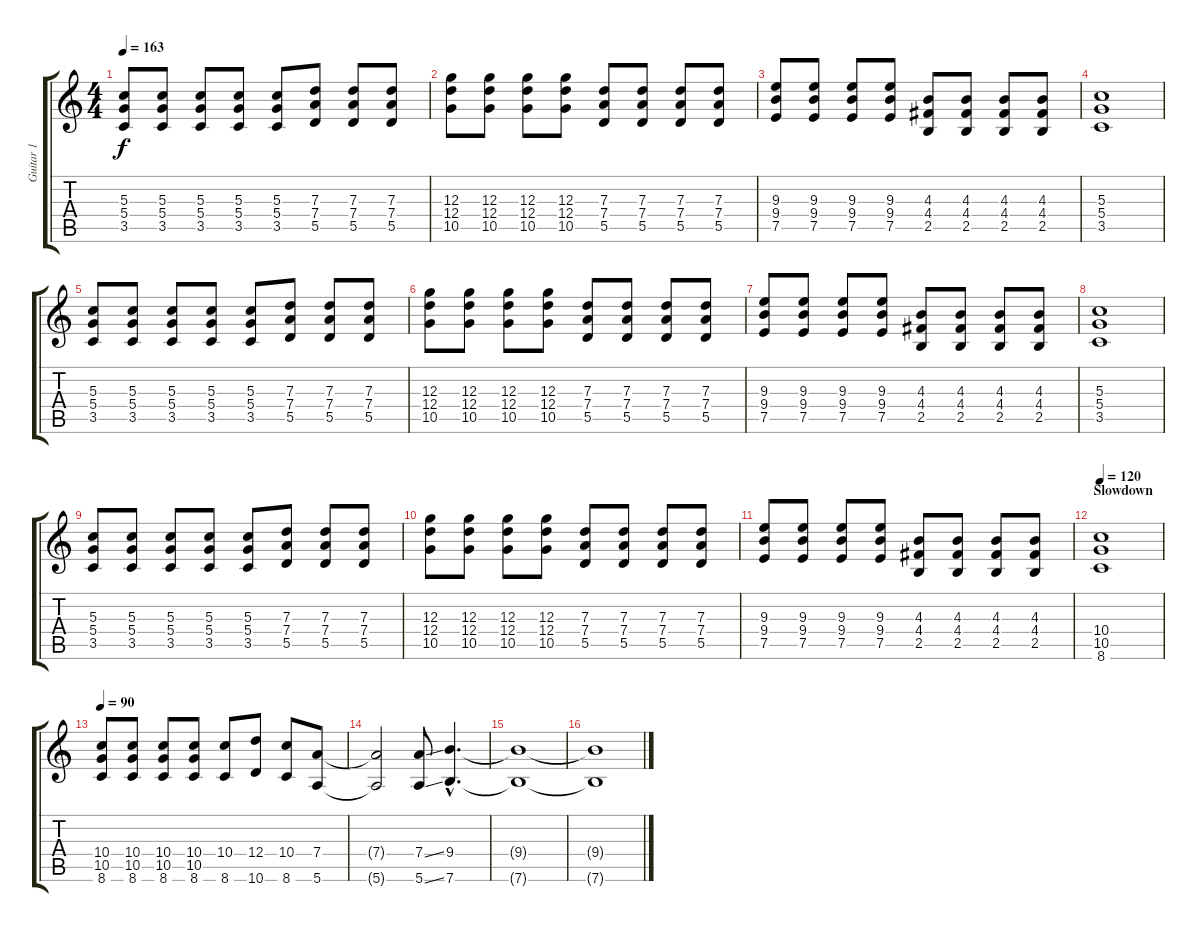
\track ("Guitar 1" "Guitar 1") {instrument distortionguitar}
\staff {score tabs}
\tuning (E4 B3 G3 D3 A2 E2) {hide}
\ts (4 4)
\tempo 163
\clef g2
\ks c
(5.3 5.4 3.5).8{dy f} (5.3 5.4 3.5).8 (5.3 5.4 3.5).8 (5.3 5.4 3.5).8 (5.3 5.4 3.5).8 (7.3 7.4 5.5).8 (7.3 7.4 5.5).8 (7.3 7.4 5.5).8 |
(12.3 12.4 10.5).8 (12.3 12.4 10.5).8 (12.3 12.4 10.5).8 (12.3 12.4 10.5).8 (7.3 7.4 5.5).8 (7.3 7.4 5.5).8 (7.3 7.4 5.5).8 (7.3 7.4 5.5).8 |
(9.3 9.4 7.5).8 (9.3 9.4 7.5).8 (9.3 9.4 7.5).8 (9.3 9.4 7.5).8 (4.3 4.4 2.5).8 (4.3 4.4 2.5).8 (4.3 4.4 2.5).8 (4.3 4.4 2.5).8 |
(5.3 5.4 3.5).1 |
(5.3 5.4 3.5).8 (5.3 5.4 3.5).8 (5.3 5.4 3.5).8 (5.3 5.4 3.5).8 (5.3 5.4 3.5).8 (7.3 7.4 5.5).8 (7.3 7.4 5.5).8 (7.3 7.4 5.5).8 |
(12.3 12.4 10.5).8 (12.3 12.4 10.5).8 (12.3 12.4 10.5).8 (12.3 12.4 10.5).8 (7.3 7.4 5.5).8 (7.3 7.4 5.5).8 (7.3 7.4 5.5).8 (7.3 7.4 5.5).8 |
(9.3 9.4 7.5).8 (9.3 9.4 7.5).8 (9.3 9.4 7.5).8 (9.3 9.4 7.5).8 (4.3 4.4 2.5).8 (4.3 4.4 2.5).8 (4.3 4.4 2.5).8 (4.3 4.4 2.5).8 |
(5.3 5.4 3.5).1 |
(5.3 5.4 3.5).8 (5.3 5.4 3.5).8 (5.3 5.4 3.5).8 (5.3 5.4 3.5).8 (5.3 5.4 3.5).8 (7.3 7.4 5.5).8 (7.3 7.4 5.5).8 (7.3 7.4 5.5).8 |
(12.3 12.4 10.5).8 (12.3 12.4 10.5).8 (12.3 12.4 10.5).8 (12.3 12.4 10.5).8 (7.3 7.4 5.5).8 (7.3 7.4 5.5).8 (7.3 7.4 5.5).8 (7.3 7.4 5.5).8 |
(9.3 9.4 7.5).8 (9.3 9.4 7.5).8 (9.3 9.4 7.5).8 (9.3 9.4 7.5).8 (4.3 4.4 2.5).8 (4.3 4.4 2.5).8 (4.3 4.4 2.5).8 (4.3 4.4 2.5).8 |
\section ("" "Slowdown")
\tempo 120
(10.4 10.5 8.6).1 |
\tempo 90
(10.4 10.5 8.6).8 (10.4 10.5 8.6).8 (10.4 10.5 8.6).8 (10.4 10.5 8.6).8 (10.4 8.6).8 (12.4 10.6).8 (10.4 8.6).8 (7.4 5.6).8 |
(7.4{t} 5.6{t}).2 (7.4{ss} 5.6{ss}).8 (9.4{hac} 7.6{hac}).4{d} |
(9.4{t} 7.6{t}).1{volume 0} |
(9.4{t} 7.6{t}).1
